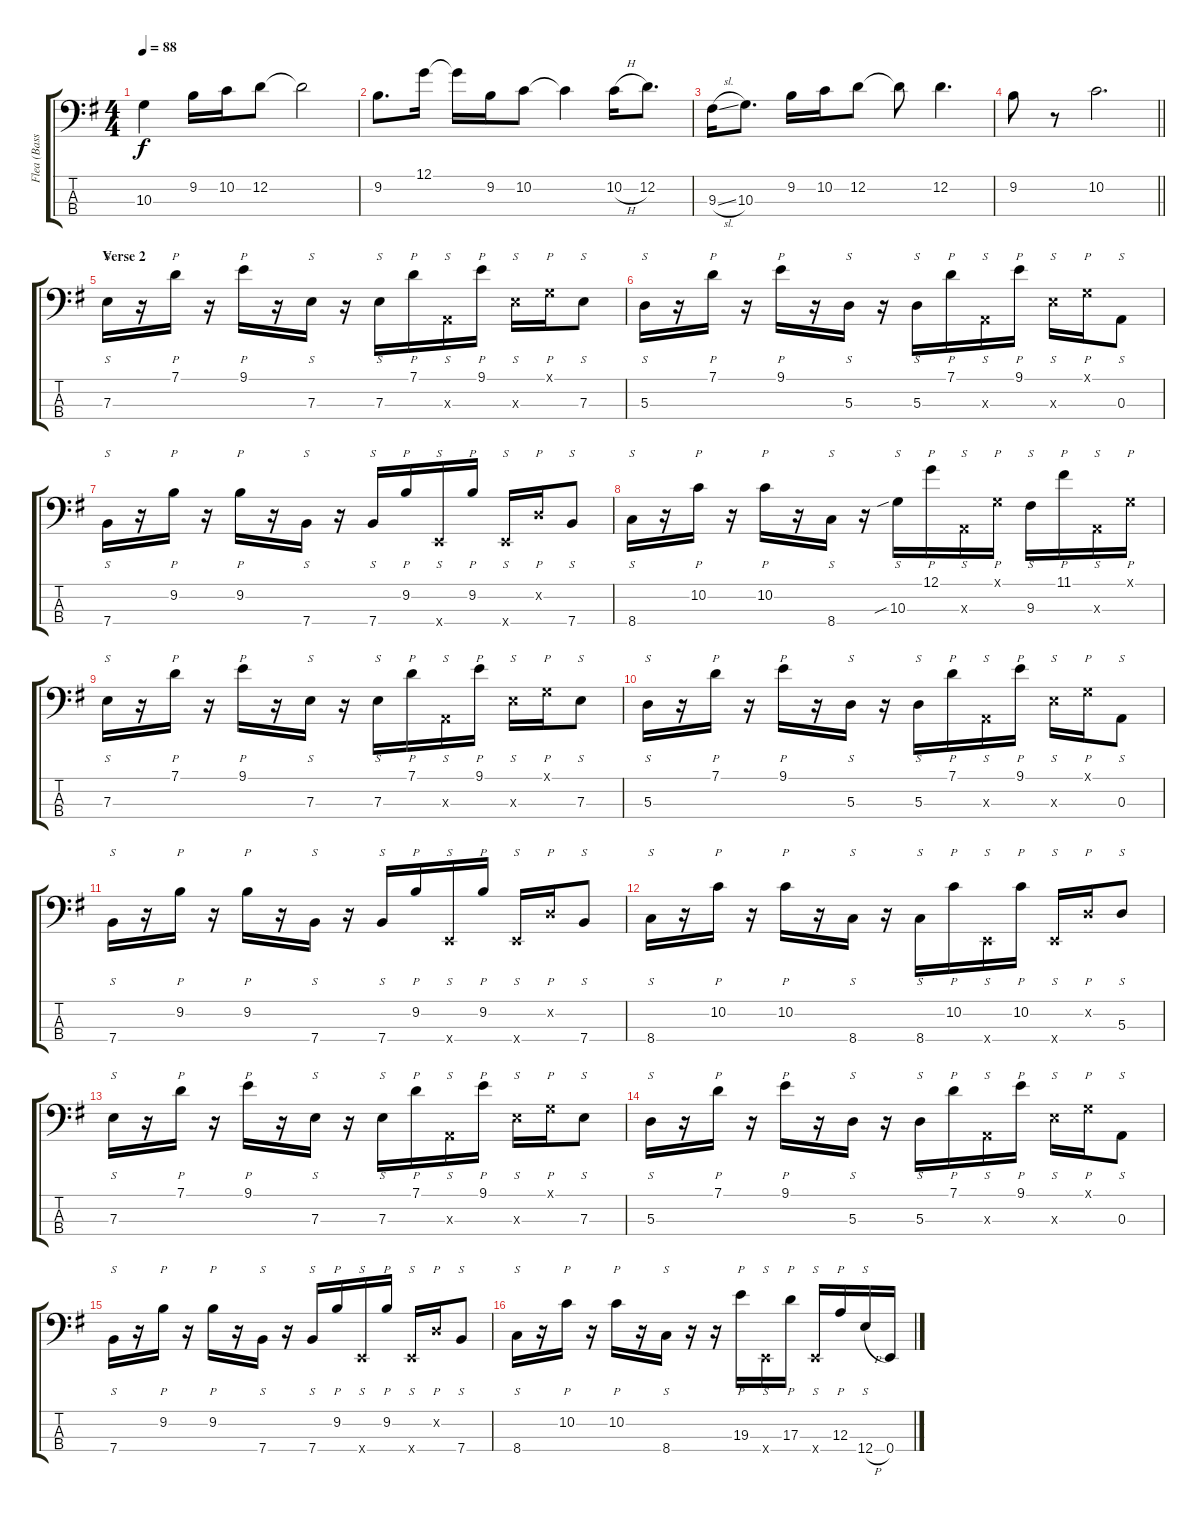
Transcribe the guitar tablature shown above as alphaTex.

\track ("Flea (Bass)" "Flea (Bass") {instrument slapbass1}
\staff {score tabs}
\tuning (G2 D2 A1 E1) {hide}
\ts (4 4)
\tempo 88
\clef f4
\ks g
10.3.4{dy f} 9.2.16 10.2.16 12.2.8 12.2{t}.2 |
9.2.8{d} 12.1.16 12.1{t}.16 9.2.16 10.2.8 10.2{t}.4 10.2{h}.16 12.2.8{d} |
9.3{sl}.16 10.3.8{d} 9.2.16 10.2.16 12.2.8 12.2{t}.8 12.2.4{d} |
\barLineRight lightlight
9.2.8 r.8 10.2.2{d} |
\section ("" "Verse 2")
7.3.16{s volume 12 instrument slapbass1} r.16 7.1.16{p} r.16 9.1.16{p} r.16 7.3.16{s} r.16 7.3.16{s} 7.1.16{p} 0.3{x}.16{s} 9.1.16{p} 7.3{x}.16{s} 0.1{x}.16{p} 7.3.8{s} |
5.3.16{s} r.16 7.1.16{p} r.16 9.1.16{p} r.16 5.3.16{s} r.16 5.3.16{s} 7.1.16{p} 0.3{x}.16{s} 9.1.16{p} 7.3{x}.16{s} 0.1{x}.16{p} 0.3.8{s} |
7.4.16{s} r.16 9.2.16{p} r.16 9.2.16{p} r.16 7.4.16{s} r.16 7.4.16{s} 9.2.16{p} 0.4{x}.16{s} 9.2.16{p} 0.4{x}.16{s} 0.2{x}.16{p} 7.4.8{s} |
8.4.16{s} r.16 10.2.16{p} r.16 10.2.16{p} r.16 8.4.16{s} r.16 10.3{sib}.16{s} 12.1.16{p} 0.3{x}.16{s} 0.1{x}.16{p} 9.3.16{s} 11.1.16{p} 0.3{x}.16{s} 0.1{x}.16{p} |
7.3.16{s} r.16 7.1.16{p} r.16 9.1.16{p} r.16 7.3.16{s} r.16 7.3.16{s} 7.1.16{p} 0.3{x}.16{s} 9.1.16{p} 7.3{x}.16{s} 0.1{x}.16{p} 7.3.8{s} |
5.3.16{s} r.16 7.1.16{p} r.16 9.1.16{p} r.16 5.3.16{s} r.16 5.3.16{s} 7.1.16{p} 0.3{x}.16{s} 9.1.16{p} 7.3{x}.16{s} 0.1{x}.16{p} 0.3.8{s} |
7.4.16{s} r.16 9.2.16{p} r.16 9.2.16{p} r.16 7.4.16{s} r.16 7.4.16{s} 9.2.16{p} 0.4{x}.16{s} 9.2.16{p} 0.4{x}.16{s} 0.2{x}.16{p} 7.4.8{s} |
8.4.16{s} r.16 10.2.16{p} r.16 10.2.16{p} r.16 8.4.16{s} r.16 8.4.16{s} 10.2.16{p} 0.4{x}.16{s} 10.2.16{p} 0.4{x}.16{s} 0.2{x}.16{p} 5.3.8{s} |
7.3.16{s} r.16 7.1.16{p} r.16 9.1.16{p} r.16 7.3.16{s} r.16 7.3.16{s} 7.1.16{p} 0.3{x}.16{s} 9.1.16{p} 7.3{x}.16{s} 0.1{x}.16{p} 7.3.8{s} |
5.3.16{s} r.16 7.1.16{p} r.16 9.1.16{p} r.16 5.3.16{s} r.16 5.3.16{s} 7.1.16{p} 0.3{x}.16{s} 9.1.16{p} 7.3{x}.16{s} 0.1{x}.16{p} 0.3.8{s} |
7.4.16{s} r.16 9.2.16{p} r.16 9.2.16{p} r.16 7.4.16{s} r.16 7.4.16{s} 9.2.16{p} 0.4{x}.16{s} 9.2.16{p} 0.4{x}.16{s} 0.2{x}.16{p} 7.4.8{s} |
8.4.16{s} r.16 10.2.16{p} r.16 10.2.16{p} r.16 8.4.16{s} r.16 r.16 19.3.16{p} 0.4{x}.16{s} 17.3.16{p} 0.4{x}.16{s} 12.3.16{p} 12.4{h}.16{s} 0.4.16
